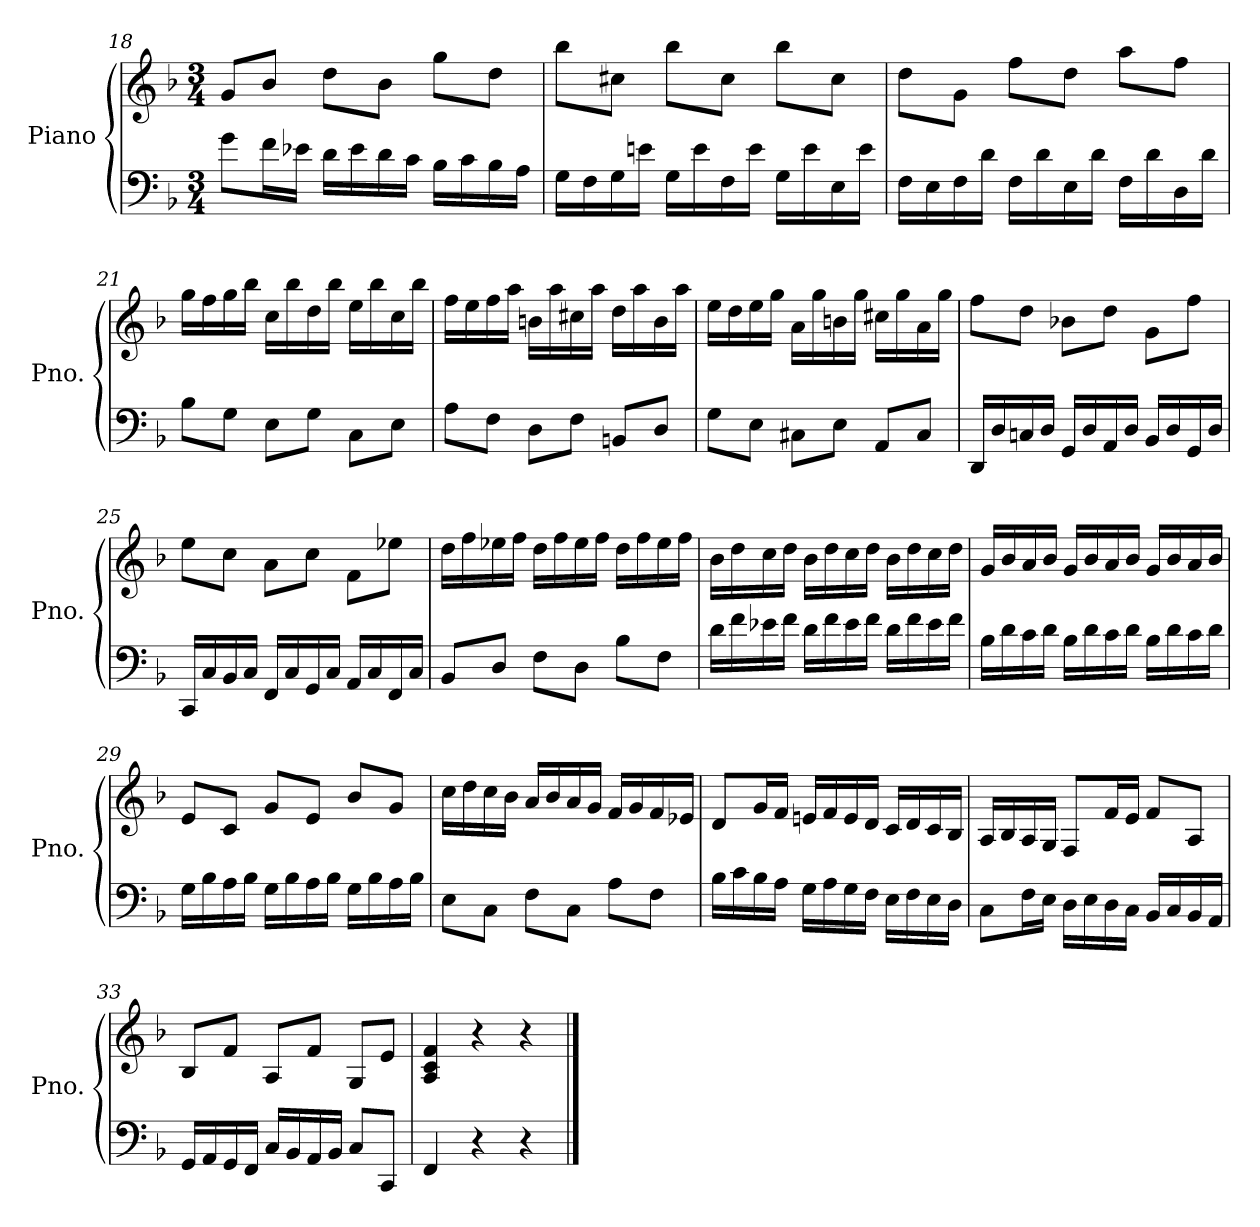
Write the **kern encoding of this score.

**kern	**kern
*part1	*part1
*staff2	*staff1
*I"Piano	*
*I'Pno.	*
!!LO:PB:g=z
*clefF4	*clefG2
*k[b-]	*k[b-]
*M3/4	*M3/4
=18	=18
8g\L	8g/L
16f\L	8b-/J
16e-X\JJ	.
16d\LL	8dd\L
16e-\	.
16d\	8b-\J
16c\JJ	.
16B-\LL	8gg\L
16c\	.
16B-\	8dd\J
16A\JJ	.
=19	=19
16G\LL	8bb-\L
16F\	.
16G\	8cc#X\J
16en\JJ	.
16G\LL	8bb-\L
16e\	.
16F\	8cc#\J
16e\JJ	.
16G\LL	8bb-\L
16e\	.
16E\	8cc#\J
16e\JJ	.
=20	=20
16F\LL	8dd\L
16E\	.
16F\	8g\J
16d\JJ	.
16F\LL	8ff\L
16d\	.
16E\	8dd\J
16d\JJ	.
16F\LL	8aa\L
16d\	.
16D\	8ff\J
16d\JJ	.
!!LO:LB:g=z
=21	=21
8B-\L	16gg\LL
.	16ff\
8G\J	16gg\
.	16bb-\JJ
8E\L	16cc\LL
.	16bb-\
8G\J	16dd\
.	16bb-\JJ
8C\L	16ee\LL
.	16bb-\
8E\J	16cc\
.	16bb-\JJ
=22	=22
8A\L	16ff\LL
.	16ee\
8F\J	16ff\
.	16aa\JJ
8D\L	16bn\LL
.	16aa\
8F\J	16cc#X\
.	16aa\JJ
8BBn/L	16dd\LL
.	16aa\
8D/J	16b\
.	16aa\JJ
=23	=23
8G\L	16ee\LL
.	16dd\
8E\J	16ee\
.	16gg\JJ
8C#X\L	16a\LL
.	16gg\
8E\J	16bn\
.	16gg\JJ
8AA/L	16cc#X\LL
.	16gg\
8C#/J	16a\
.	16gg\JJ
!!LO:LB:g=z
=24	=24
16DD/LL	8ff\L
16D/	.
16Cn/	8dd\J
16D/JJ	.
16GG/LL	8b-X\L
16D/	.
16AA/	8dd\J
16D/JJ	.
16BB-/LL	8g\L
16D/	.
16GG/	8ff\J
16D/JJ	.
=25	=25
16CC/LL	8ee\L
16C/	.
16BB-/	8cc\J
16C/JJ	.
16FF/LL	8a\L
16C/	.
16GG/	8cc\J
16C/JJ	.
16AA/LL	8f\L
16C/	.
16FF/	8ee-X\J
16C/JJ	.
=26	=26
8BB-/L	16dd\LL
.	16ff\
8D/J	16ee-X\
.	16ff\JJ
8F\L	16dd\LL
.	16ff\
8D\J	16ee-\
.	16ff\JJ
8B-\L	16dd\LL
.	16ff\
8F\J	16ee-\
.	16ff\JJ
!!LO:LB:g=z
=27	=27
16d\LL	16b-\LL
16f\	16dd\
16e-X\	16cc\
16f\JJ	16dd\JJ
16d\LL	16b-\LL
16f\	16dd\
16e-\	16cc\
16f\JJ	16dd\JJ
16d\LL	16b-\LL
16f\	16dd\
16e-\	16cc\
16f\JJ	16dd\JJ
=28	=28
16B-\LL	16g/LL
16d\	16b-/
16c\	16a/
16d\JJ	16b-/JJ
16B-\LL	16g/LL
16d\	16b-/
16c\	16a/
16d\JJ	16b-/JJ
16B-\LL	16g/LL
16d\	16b-/
16c\	16a/
16d\JJ	16b-/JJ
=29	=29
16G\LL	8e/L
16B-\	.
16A\	8c/J
16B-\JJ	.
16G\LL	8g/L
16B-\	.
16A\	8e/J
16B-\JJ	.
16G\LL	8b-/L
16B-\	.
16A\	8g/J
16B-\JJ	.
!!LO:LB:g=z
=30	=30
8E\L	16cc\LL
.	16dd\
8C\J	16cc\
.	16b-\JJ
8F\L	16a/LL
.	16b-/
8C\J	16a/
.	16g/JJ
8A\L	16f/LL
.	16g/
8F\J	16f/
.	16e-X/JJ
=31	=31
16B-\LL	8d/L
16c\	.
16B-\	16g/L
16A\JJ	16f/JJ
16G\LL	16en/LL
16A\	16f/
16G\	16e/
16F\JJ	16d/JJ
16E\LL	16c/LL
16F\	16d/
16E\	16c/
16D\JJ	16B-/JJ
=32	=32
8C\L	16A/LL
.	16B-/
16F\L	16A/
16E\JJ	16G/JJ
16D\LL	8F/L
16E\	.
16D\	16f/L
16C\JJ	16e/JJ
16BB-/LL	8f/L
16C/	.
16BB-/	8A/J
16AA/JJ	.
!!LO:LB:g=z
=33	=33
16GG/LL	8B-/L
16AA/	.
16GG/	8f/J
16FF/JJ	.
16C/LL	8A/L
16BB-/	.
16AA/	8f/J
16BB-/JJ	.
8C/L	8G/L
8CC/J	8e/J
=34	=34
4FF/	4A/ 4c/ 4f/
4r	4r
4r	4r
==	==
*-	*-
